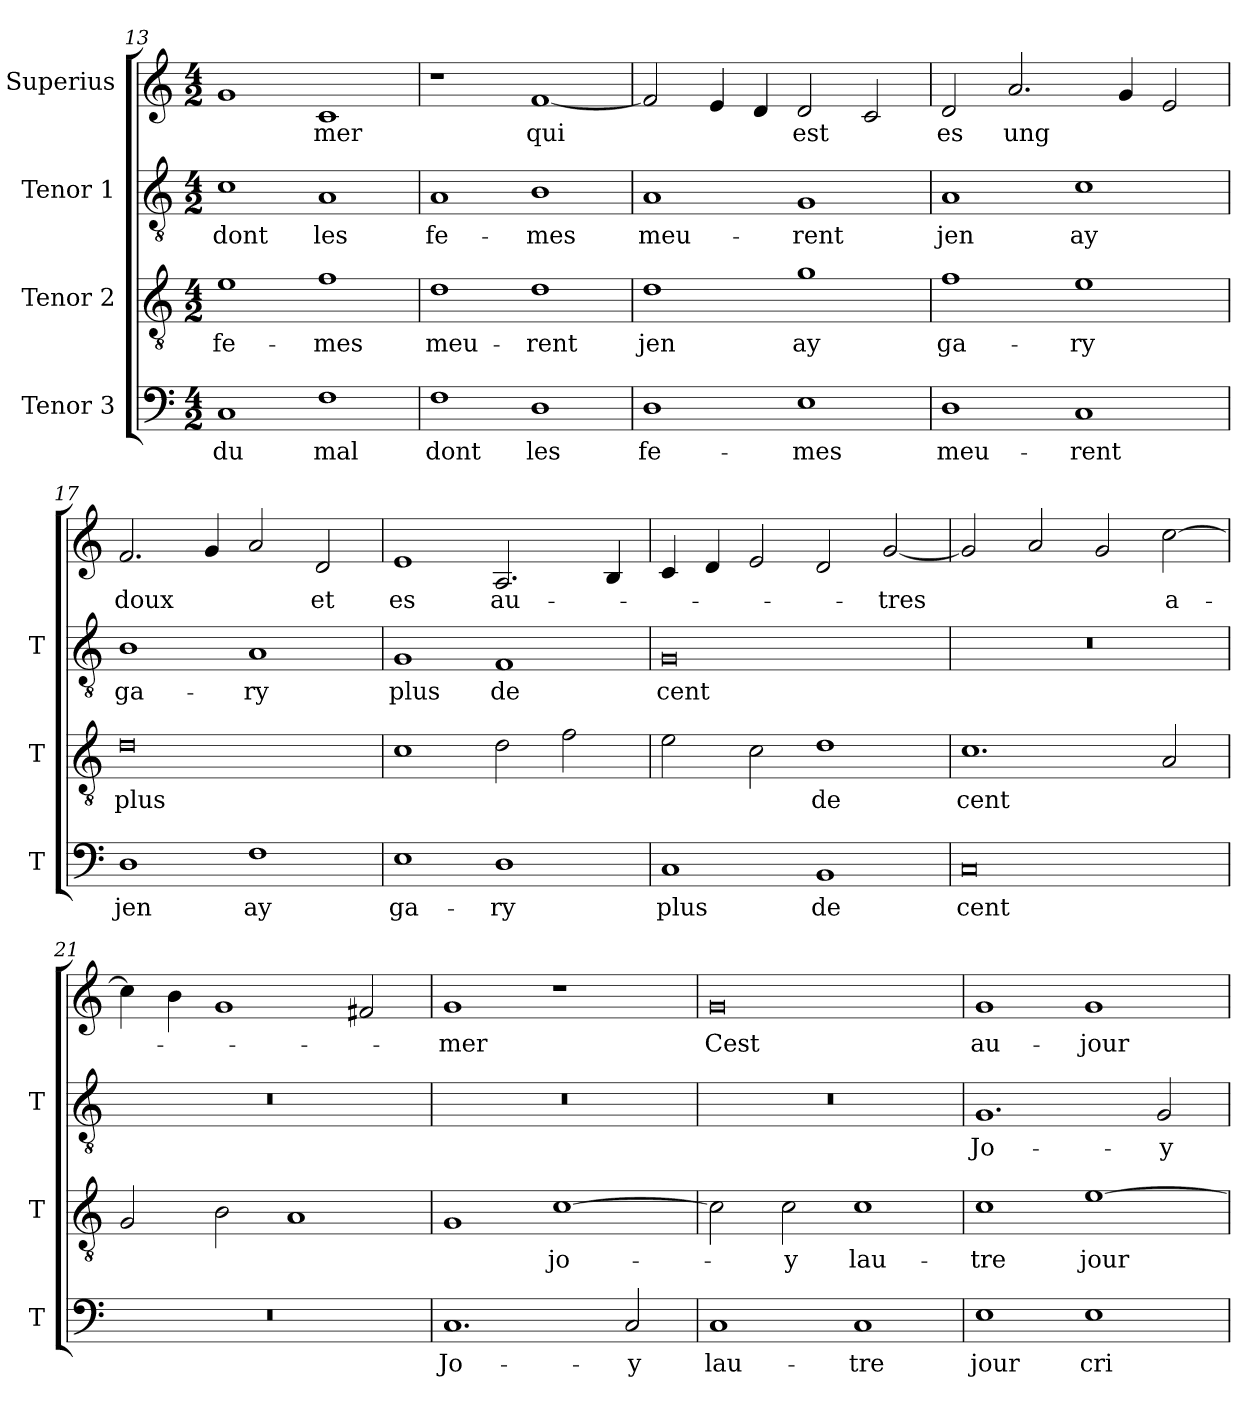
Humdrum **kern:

**kern	**text	**kern	**text	**kern	**text	**kern	**text
*part4	*part4	*part3	*part3	*part2	*part2	*part1	*part1
*staff4	*staff4	*staff3	*staff3	*staff2	*staff2	*staff1	*staff1
*I"Tenor 3	*	*I"Tenor 2	*	*I"Tenor 1	*	*I"Superius	*
*I'T	*	*I'T	*	*I'T	*	*	*
*clefF4	*	*clefGv2	*	*clefGv2	*	*clefG2	*
*M4/2	*	*M4/2	*	*M4/2	*	*M4/2	*
=13	=13	=13	=13	=13	=13	=13	=13
1C	-du	1e	fe-	1c	-dont	1g	.
1F	-mal	1f	-mes	1A	-les	1c	-mer
=14	=14	=14	=14	=14	=14	=14	=14
1F	-dont	1d	meu-	1A	fe-	1r	.
1D	-les	1d	-rent	1B	-mes	[1f	-qui
=15	=15	=15	=15	=15	=15	=15	=15
1D	fe-	1d	-jen	1A	meu-	2f]	.
.	.	.	.	.	.	4e	.
.	.	.	.	.	.	4d	.
1E	-mes	1g	-ay	1G	-rent	2d	-est
.	.	.	.	.	.	2c	.
=16	=16	=16	=16	=16	=16	=16	=16
1D	meu-	1f	ga-	1A	-jen	2d	-es
.	.	.	.	.	.	2.a	-ung
1C	-rent	1e	-ry	1c	-ay	.	.
.	.	.	.	.	.	4g	.
.	.	.	.	.	.	2e	.
=17	=17	=17	=17	=17	=17	=17	=17
1D	-jen	0d	-plus	1B	ga-	2.f	-doux
.	.	.	.	.	.	4g	.
1F	-ay	.	.	1A	-ry	2a	.
.	.	.	.	.	.	2d	-et
=18	=18	=18	=18	=18	=18	=18	=18
1E	ga-	1c	.	1G	-plus	1e	-es
1D	-ry	2d	.	1F	-de	2.A	au-
.	.	2f	.	.	.	.	.
.	.	.	.	.	.	4B	.
=19	=19	=19	=19	=19	=19	=19	=19
1C	-plus	2e	.	0G	-cent	4c	.
.	.	.	.	.	.	4d	.
.	.	2c	.	.	.	2e	.
1BB	-de	1d	-de	.	.	2d	.
.	.	.	.	.	.	[2g	-tres
=20	=20	=20	=20	=20	=20	=20	=20
0C	-cent	1.c	-cent	0r	.	2g]	.
.	.	.	.	.	.	2a	.
.	.	.	.	.	.	2g	.
.	.	2A	.	.	.	[2cc	a-
=21	=21	=21	=21	=21	=21	=21	=21
0r	.	2G	.	0r	.	4cc]	.
.	.	.	.	.	.	4b	.
.	.	2B	.	.	.	1g	.
.	.	1A	.	.	.	.	.
.	.	.	.	.	.	2f#X	.
=22	=22	=22	=22	=22	=22	=22	=22
1.C	Jo-	1G	.	0r	.	1g	-mer
.	.	[1c	jo-	.	.	1r	.
2C	-y	.	.	.	.	.	.
=23	=23	=23	=23	=23	=23	=23	=23
1C	lau-	2c]	.	0r	.	0g	-Cest
.	.	2c	-y	.	.	.	.
1C	-tre	1c	lau-	.	.	.	.
=24	=24	=24	=24	=24	=24	=24	=24
1E	-jour	1c	-tre	1.G	Jo-	1g	au-
1E	cri-	[1e	-jour	.	.	1g	-jour-
.	.	.	.	2G	-y	.	.
=	=	=	=	=	=	=	=
*-	*-	*-	*-	*-	*-	*-	*-
